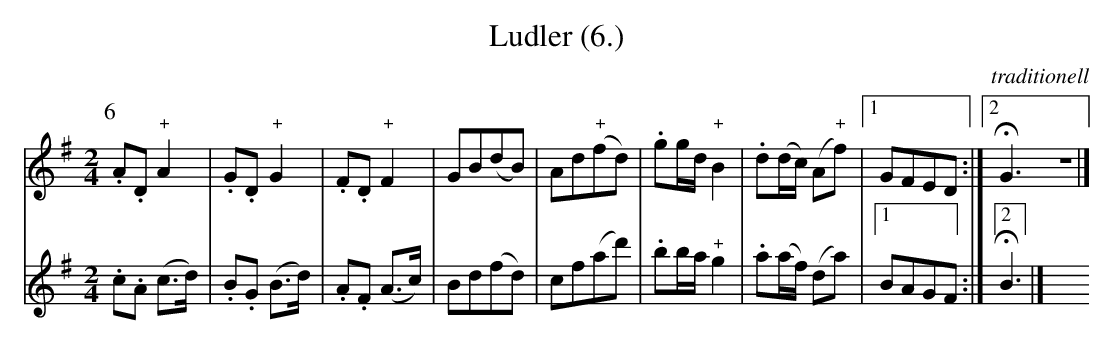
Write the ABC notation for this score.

X:1 % 13
T:Ludler (6.)
C:traditionell
M:3/4
L:1/8
K:G
V:1
P:6
M:2/4
.A.D"+"A2 | .G.D"+"G2 | .F.D"+"F2 | GB(dB) |\
Ad("+"fd) | .gg/d/"+"B2 | .d(d/c/) (A"+"f) |1 GFED :|\
                                           [2 HG3Z |]
V:2
M:2/4
.c.A (c>d) | .B.G (B>d) | .A.F (A>c) | Bd(fd) |\
cf(ad') | .bb/a/"+"g2 | .a(a/f/) (da) |1 BAGF :|\
                                      [2 HB3 |]
